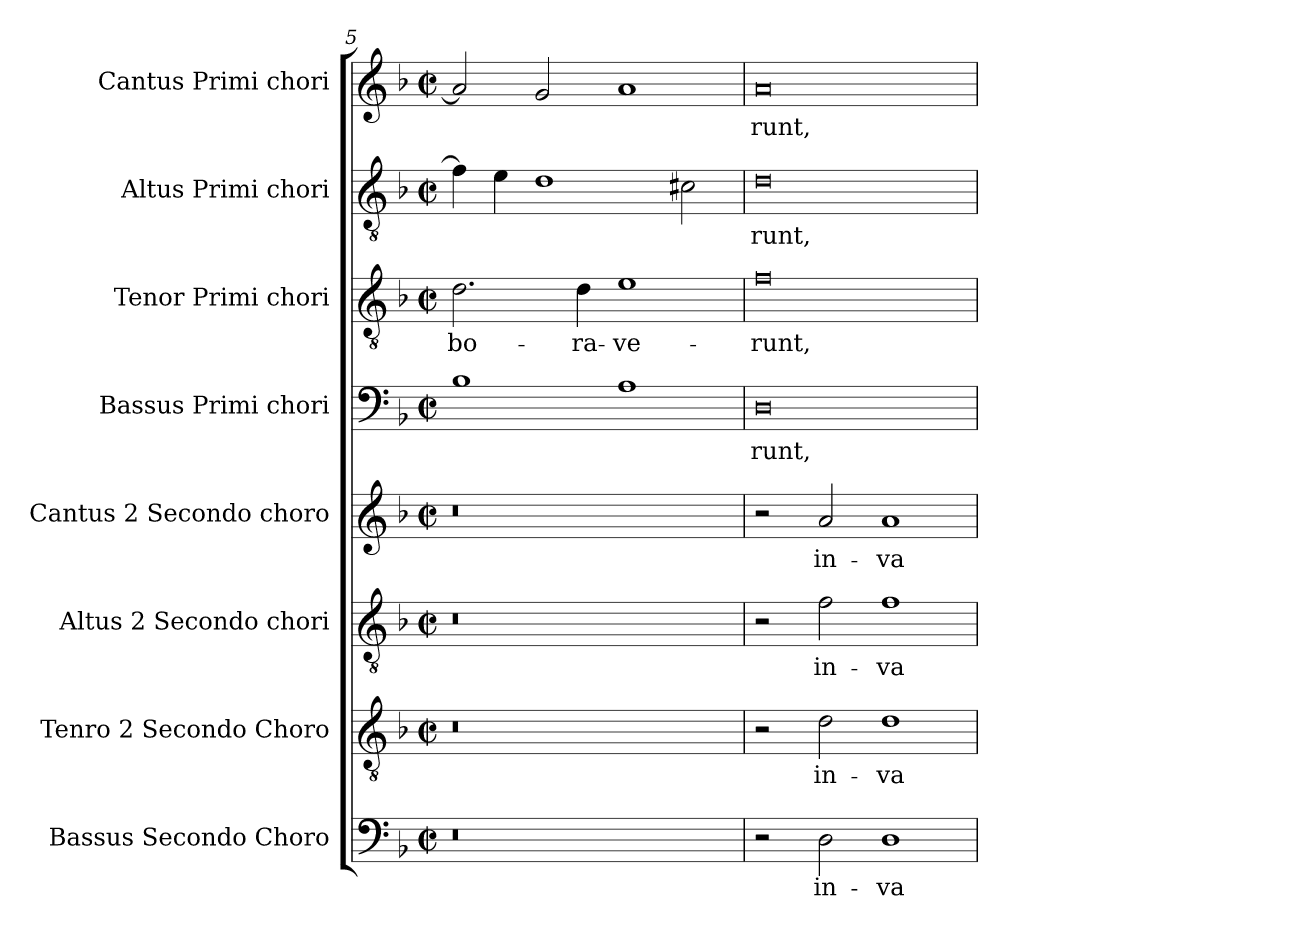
**kern	**text	**kern	**text	**kern	**text	**kern	**text	**kern	**text	**kern	**text	**kern	**text	**kern	**text
*part8	*part8	*part7	*part7	*part6	*part6	*part5	*part5	*part4	*part4	*part3	*part3	*part2	*part2	*part1	*part1
*staff8	*staff8	*staff7	*staff7	*staff6	*staff6	*staff5	*staff5	*staff4	*staff4	*staff3	*staff3	*staff2	*staff2	*staff1	*staff1
*I"Bassus  Secondo Choro	*	*I"Tenro 2  Secondo Choro	*	*I"Altus 2  Secondo chori	*	*I"Cantus 2  Secondo choro	*	*I"Bassus  Primi chori	*	*I"Tenor  Primi chori	*	*I"Altus  Primi chori	*	*I"Cantus  Primi chori	*
*I'Ch	*	*I'Ch	*	*I'Ch	*	*I'Ch	*	*I'Ch	*	*I'Ch	*	*I'Ch	*	*I'Ch	*
*clefF4	*	*clefGv2	*	*clefGv2	*	*clefG2	*	*clefF4	*	*clefGv2	*	*clefGv2	*	*clefG2	*
*k[b-]	*	*k[b-]	*	*k[b-]	*	*k[b-]	*	*k[b-]	*	*k[b-]	*	*k[b-]	*	*k[b-]	*
*F:	*	*F:	*	*F:	*	*F:	*	*F:	*	*F:	*	*F:	*	*F:	*
*M2/2	*	*M2/2	*	*M2/2	*	*M2/2	*	*M2/2	*	*M2/2	*	*M2/2	*	*M2/2	*
*met(c|)	*	*met(c|)	*	*met(c|)	*	*met(c|)	*	*met(c|)	*	*met(c|)	*	*met(c|)	*	*met(c|)	*
=5	=5	=5	=5	=5	=5	=5	=5	=5	=5	=5	=5	=5	=5	=5	=5
!	!	!	!	!	!	!	!	!	!	!	!LO:LY:b:cj	!	!	!	!
0r	.	0r	.	0r	.	0r	.	1B-	.	2.d\	-bo-	4f\]	.	2a/]	.
.	.	.	.	.	.	.	.	.	.	.	.	4e\	.	.	.
.	.	.	.	.	.	.	.	.	.	.	.	1d	.	2g/	.
!	!	!	!	!	!	!	!	!	!	!	!LO:LY:b:cj	!	!	!	!
.	.	.	.	.	.	.	.	.	.	4d\	-ra-	.	.	.	.
!	!	!	!	!	!	!	!	!	!	!	!LO:LY:b:cj	!	!	!	!
.	.	.	.	.	.	.	.	1A	.	1e	-ve-	.	.	1a	.
.	.	.	.	.	.	.	.	.	.	.	.	2c#\	.	.	.
=6	=6	=6	=6	=6	=6	=6	=6	=6	=6	=6	=6	=6	=6	=6	=6
!	!	!	!	!	!	!	!	!	!LO:LY:b:cj	!	!LO:LY:b:cj	!	!LO:LY:b:cj	!	!LO:LY:b:cj
2r	.	2r	.	2r	.	2r	.	0D	-runt,	0f	-runt,	0d	-runt,	0a	-runt,
!	!LO:LY:b:cj	!	!LO:LY:b:cj	!	!LO:LY:b:cj	!	!LO:LY:b:cj	!	!	!	!	!	!	!	!
2D\	in-	2d\	in-	2f\	in-	2a/	in-	.	.	.	.	.	.	.	.
!	!LO:LY:b:cj	!	!LO:LY:b:cj	!	!LO:LY:b:cj	!	!LO:LY:b:cj	!	!	!	!	!	!	!	!
1D	-va-	1d	-va-	1f	-va-	1a	-va-	.	.	.	.	.	.	.	.
=	=	=	=	=	=	=	=	=	=	=	=	=	=	=	=
*-	*-	*-	*-	*-	*-	*-	*-	*-	*-	*-	*-	*-	*-	*-	*-
